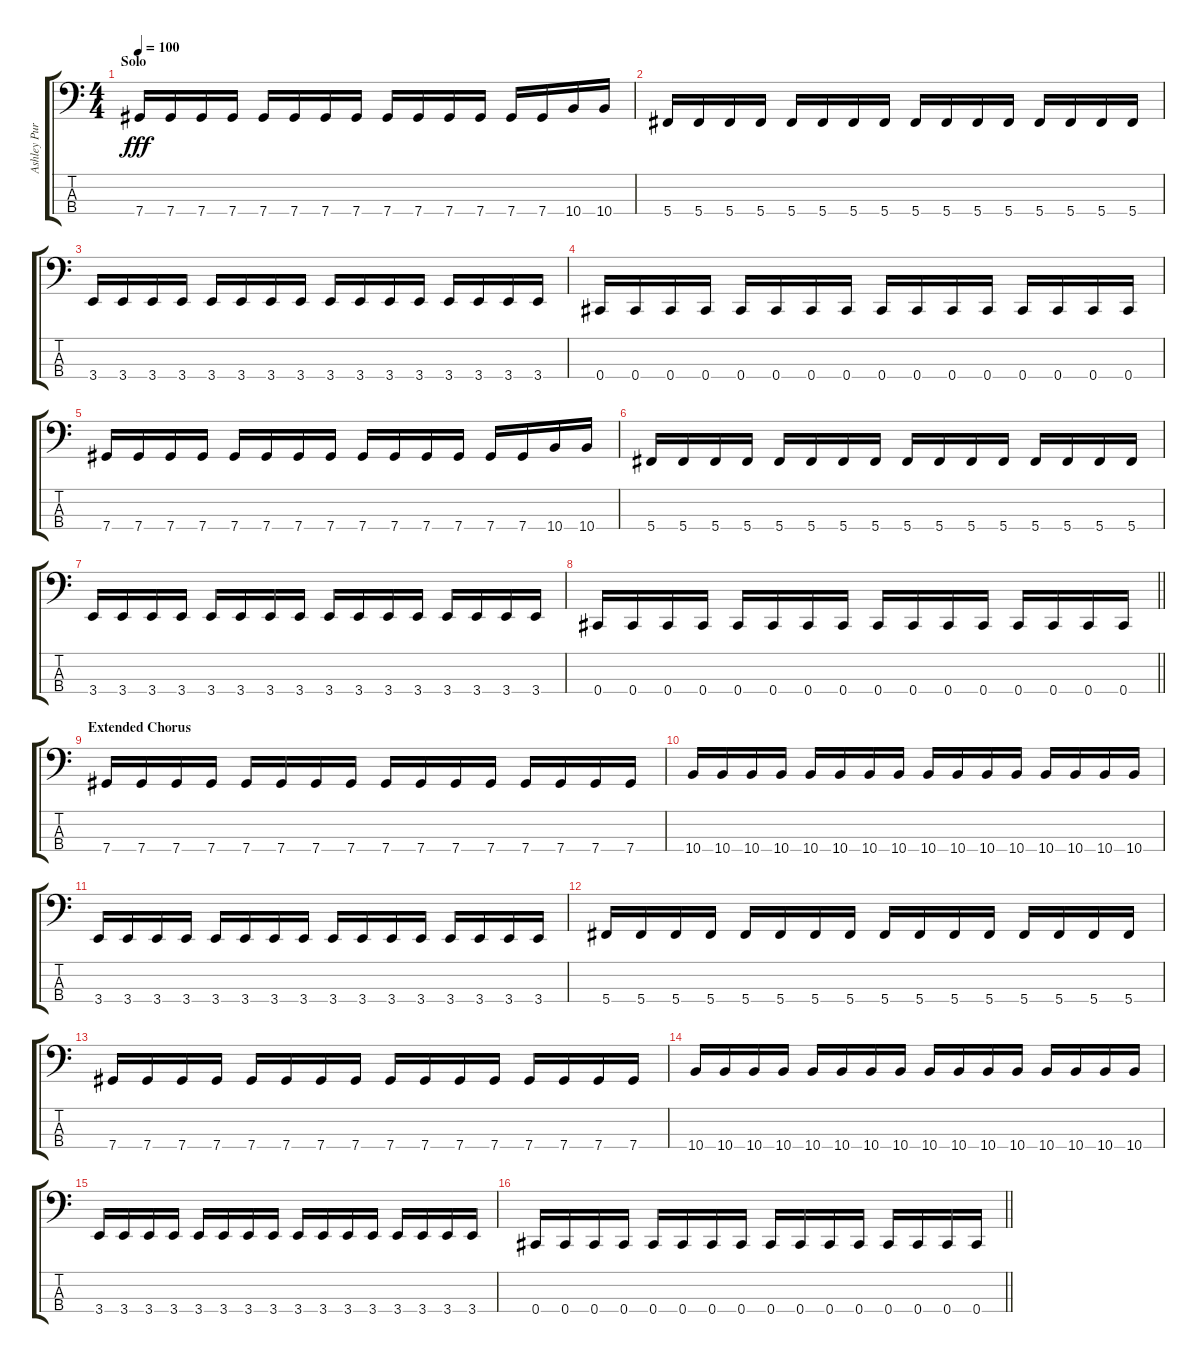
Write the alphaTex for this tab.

\track ("Ashley Purdy" "Ashley Pur") {instrument electricbassfinger}
\staff {score tabs}
\tuning (Gb2 Db2 Ab1 Db1) {hide}
\ts (4 4)
\section ("" "Solo")
\tempo 100
\clef f4
\ks c
7.4.16{dy fff} 7.4.16 7.4.16 7.4.16 7.4.16 7.4.16 7.4.16 7.4.16 7.4.16 7.4.16 7.4.16 7.4.16 7.4.16 7.4.16 10.4.16 10.4.16 |
5.4.16 5.4.16 5.4.16 5.4.16 5.4.16 5.4.16 5.4.16 5.4.16 5.4.16 5.4.16 5.4.16 5.4.16 5.4.16 5.4.16 5.4.16 5.4.16 |
3.4.16 3.4.16 3.4.16 3.4.16 3.4.16 3.4.16 3.4.16 3.4.16 3.4.16 3.4.16 3.4.16 3.4.16 3.4.16 3.4.16 3.4.16 3.4.16 |
0.4.16 0.4.16 0.4.16 0.4.16 0.4.16 0.4.16 0.4.16 0.4.16 0.4.16 0.4.16 0.4.16 0.4.16 0.4.16 0.4.16 0.4.16 0.4.16 |
7.4.16 7.4.16 7.4.16 7.4.16 7.4.16 7.4.16 7.4.16 7.4.16 7.4.16 7.4.16 7.4.16 7.4.16 7.4.16 7.4.16 10.4.16 10.4.16 |
5.4.16 5.4.16 5.4.16 5.4.16 5.4.16 5.4.16 5.4.16 5.4.16 5.4.16 5.4.16 5.4.16 5.4.16 5.4.16 5.4.16 5.4.16 5.4.16 |
3.4.16 3.4.16 3.4.16 3.4.16 3.4.16 3.4.16 3.4.16 3.4.16 3.4.16 3.4.16 3.4.16 3.4.16 3.4.16 3.4.16 3.4.16 3.4.16 |
\barLineRight lightlight
0.4.16 0.4.16 0.4.16 0.4.16 0.4.16 0.4.16 0.4.16 0.4.16 0.4.16 0.4.16 0.4.16 0.4.16 0.4.16 0.4.16 0.4.16 0.4.16 |
\section ("" "Extended Chorus")
7.4.16 7.4.16 7.4.16 7.4.16 7.4.16 7.4.16 7.4.16 7.4.16 7.4.16 7.4.16 7.4.16 7.4.16 7.4.16 7.4.16 7.4.16 7.4.16 |
10.4.16 10.4.16 10.4.16 10.4.16 10.4.16 10.4.16 10.4.16 10.4.16 10.4.16 10.4.16 10.4.16 10.4.16 10.4.16 10.4.16 10.4.16 10.4.16 |
3.4.16 3.4.16 3.4.16 3.4.16 3.4.16 3.4.16 3.4.16 3.4.16 3.4.16 3.4.16 3.4.16 3.4.16 3.4.16 3.4.16 3.4.16 3.4.16 |
5.4.16 5.4.16 5.4.16 5.4.16 5.4.16 5.4.16 5.4.16 5.4.16 5.4.16 5.4.16 5.4.16 5.4.16 5.4.16 5.4.16 5.4.16 5.4.16 |
7.4.16 7.4.16 7.4.16 7.4.16 7.4.16 7.4.16 7.4.16 7.4.16 7.4.16 7.4.16 7.4.16 7.4.16 7.4.16 7.4.16 7.4.16 7.4.16 |
10.4.16 10.4.16 10.4.16 10.4.16 10.4.16 10.4.16 10.4.16 10.4.16 10.4.16 10.4.16 10.4.16 10.4.16 10.4.16 10.4.16 10.4.16 10.4.16 |
3.4.16 3.4.16 3.4.16 3.4.16 3.4.16 3.4.16 3.4.16 3.4.16 3.4.16 3.4.16 3.4.16 3.4.16 3.4.16 3.4.16 3.4.16 3.4.16 |
\barLineRight lightlight
0.4.16 0.4.16 0.4.16 0.4.16 0.4.16 0.4.16 0.4.16 0.4.16 0.4.16 0.4.16 0.4.16 0.4.16 0.4.16 0.4.16 0.4.16 0.4.16
